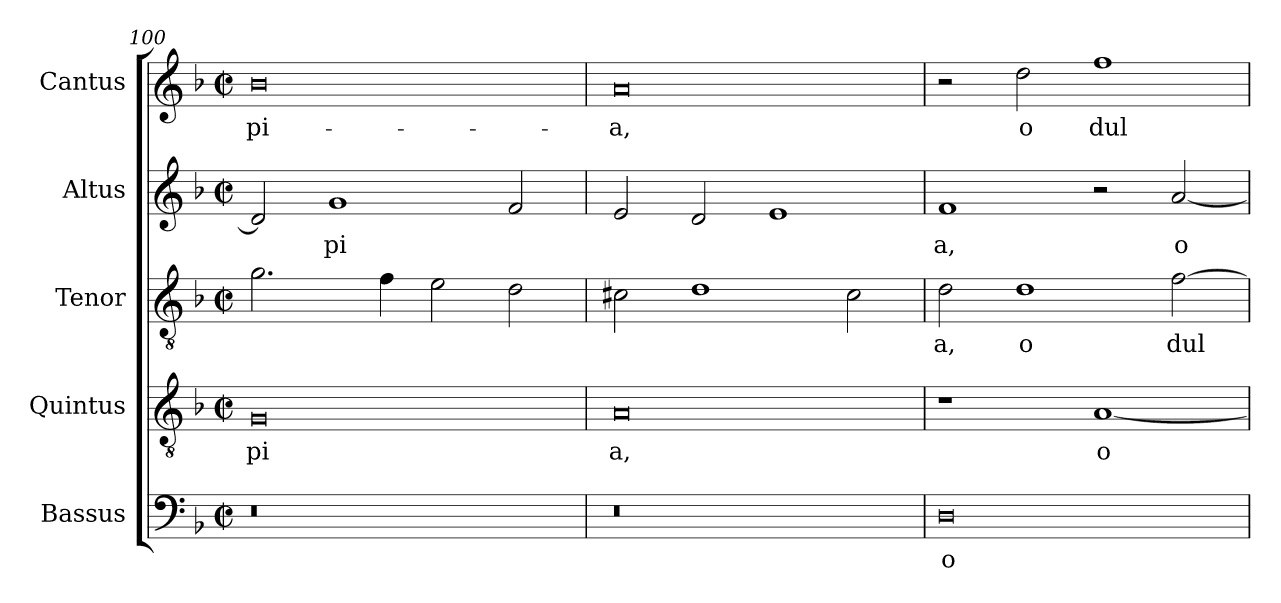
**kern	**text	**kern	**text	**kern	**text	**kern	**text	**kern	**text
*part5	*part5	*part4	*part4	*part3	*part3	*part2	*part2	*part1	*part1
*staff5	*staff5	*staff4	*staff4	*staff3	*staff3	*staff2	*staff2	*staff1	*staff1
*I"Bassus	*	*I"Quintus	*	*I"Tenor	*	*I"Altus	*	*I"Cantus	*
*clefF4	*	*clefGv2	*	*clefGv2	*	*clefG2	*	*clefG2	*
*k[b-]	*	*k[b-]	*	*k[b-]	*	*k[b-]	*	*k[b-]	*
*F:	*	*F:	*	*F:	*	*F:	*	*F:	*
*M2/2	*	*M2/2	*	*M2/2	*	*M2/2	*	*M2/2	*
*met(c|)	*	*met(c|)	*	*met(c|)	*	*met(c|)	*	*met(c|)	*
=100	=100	=100	=100	=100	=100	=100	=100	=100	=100
!	!	!	!LO:LY:b:cj	!	!	!	!	!	!LO:LY:b:cj
0r	.	0G	pi	2.g\	.	2d/]	.	0b-	pi-
!	!	!	!	!	!	!	!LO:LY:b:cj	!	!
.	.	.	.	.	.	1g	pi	.	.
.	.	.	.	4f\	.	.	.	.	.
.	.	.	.	2e\	.	.	.	.	.
.	.	.	.	2d\	.	2f/	.	.	.
!!LO:LB:g=z
=101	=101	=101	=101	=101	=101	=101	=101	=101	=101
!	!	!	!LO:LY:b:cj	!	!	!	!	!	!LO:LY:b:cj
0r	.	0A	a,	2c#X\	.	2e/	.	0a	-a,
.	.	.	.	1d	.	2d/	.	.	.
.	.	.	.	.	.	1e	.	.	.
.	.	.	.	2c#\	.	.	.	.	.
=102	=102	=102	=102	=102	=102	=102	=102	=102	=102
!	!LO:LY:b:cj	!	!	!	!LO:LY:b:cj	!	!LO:LY:b:cj	!	!
0D	o	1r	.	2d\	-a,	1f	a,	2r	.
!	!	!	!	!	!LO:LY:b:cj	!	!	!	!LO:LY:b:cj
.	.	.	.	1d	o	.	.	2dd\	o
!	!	!	!LO:LY:b:rj	!	!	!	!	!	!LO:LY:b:cj
.	.	[<1A	o	.	.	2r	.	1ff	dul-
!	!	!	!	!	!LO:LY:b	!	!LO:LY:b:cj	!	!
.	.	.	.	[>2f\	dul	[<2a/	o	.	.
=	=	=	=	=	=	=	=	=	=
*-	*-	*-	*-	*-	*-	*-	*-	*-	*-
